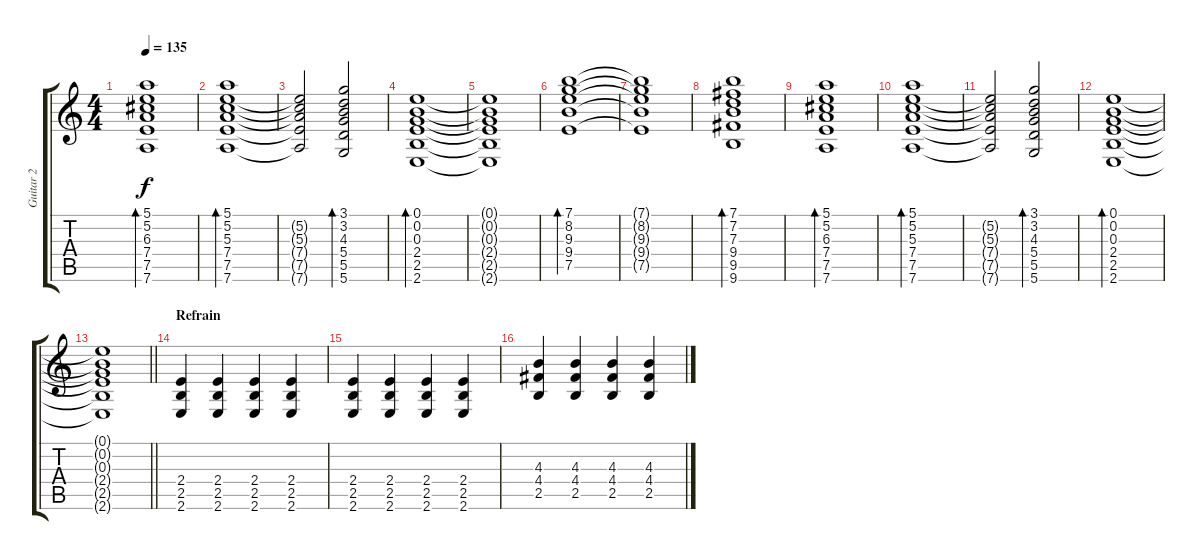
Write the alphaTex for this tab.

\track ("Guitar 2" "Guitar 2") {instrument distortionguitar}
\staff {score tabs}
\tuning (E4 B3 G3 D3 A2 D2) {hide}
\ts (4 4)
\tempo 135
\clef g2
\ks c
(5.1 5.2 6.3 7.4 7.5 7.6).1{bd 240 dy f} |
(5.1 5.2 5.3 7.4 7.5 7.6).1{bd 240} |
(5.2{t} 5.3{t} 7.4{t} 7.5{t} 7.6{t}).2 (3.1 3.2 4.3 5.4 5.5 5.6).2{bd 240} |
(0.1 0.2 0.3 2.4 2.5 2.6).1{bd 240} |
(0.1{t} 0.2{t} 0.3{t} 2.4{t} 2.5{t} 2.6{t}).1 |
(7.1 8.2 9.3 9.4 7.5).1{bd 240} |
(7.1{t} 8.2{t} 9.3{t} 9.4{t} 7.5{t}).1 |
(7.1 7.2 7.3 9.4 9.5 9.6).1{bd 240} |
(5.1 5.2 6.3 7.4 7.5 7.6).1{bd 240} |
(5.1 5.2 5.3 7.4 7.5 7.6).1{bd 240} |
(5.2{t} 5.3{t} 7.4{t} 7.5{t} 7.6{t}).2 (3.1 3.2 4.3 5.4 5.5 5.6).2{bd 240} |
(0.1 0.2 0.3 2.4 2.5 2.6).1{bd 240} |
\barLineRight lightlight
(0.1{t} 0.2{t} 0.3{t} 2.4{t} 2.5{t} 2.6{t}).1 |
\section ("" "Refrain")
(2.4 2.5 2.6).4{instrument distortionguitar} (2.4 2.5 2.6).4 (2.4 2.5 2.6).4 (2.4 2.5 2.6).4 |
(2.4 2.5 2.6).4 (2.4 2.5 2.6).4 (2.4 2.5 2.6).4 (2.4 2.5 2.6).4 |
(4.3 4.4 2.5).4 (4.3 4.4 2.5).4 (4.3 4.4 2.5).4 (4.3 4.4 2.5).4
